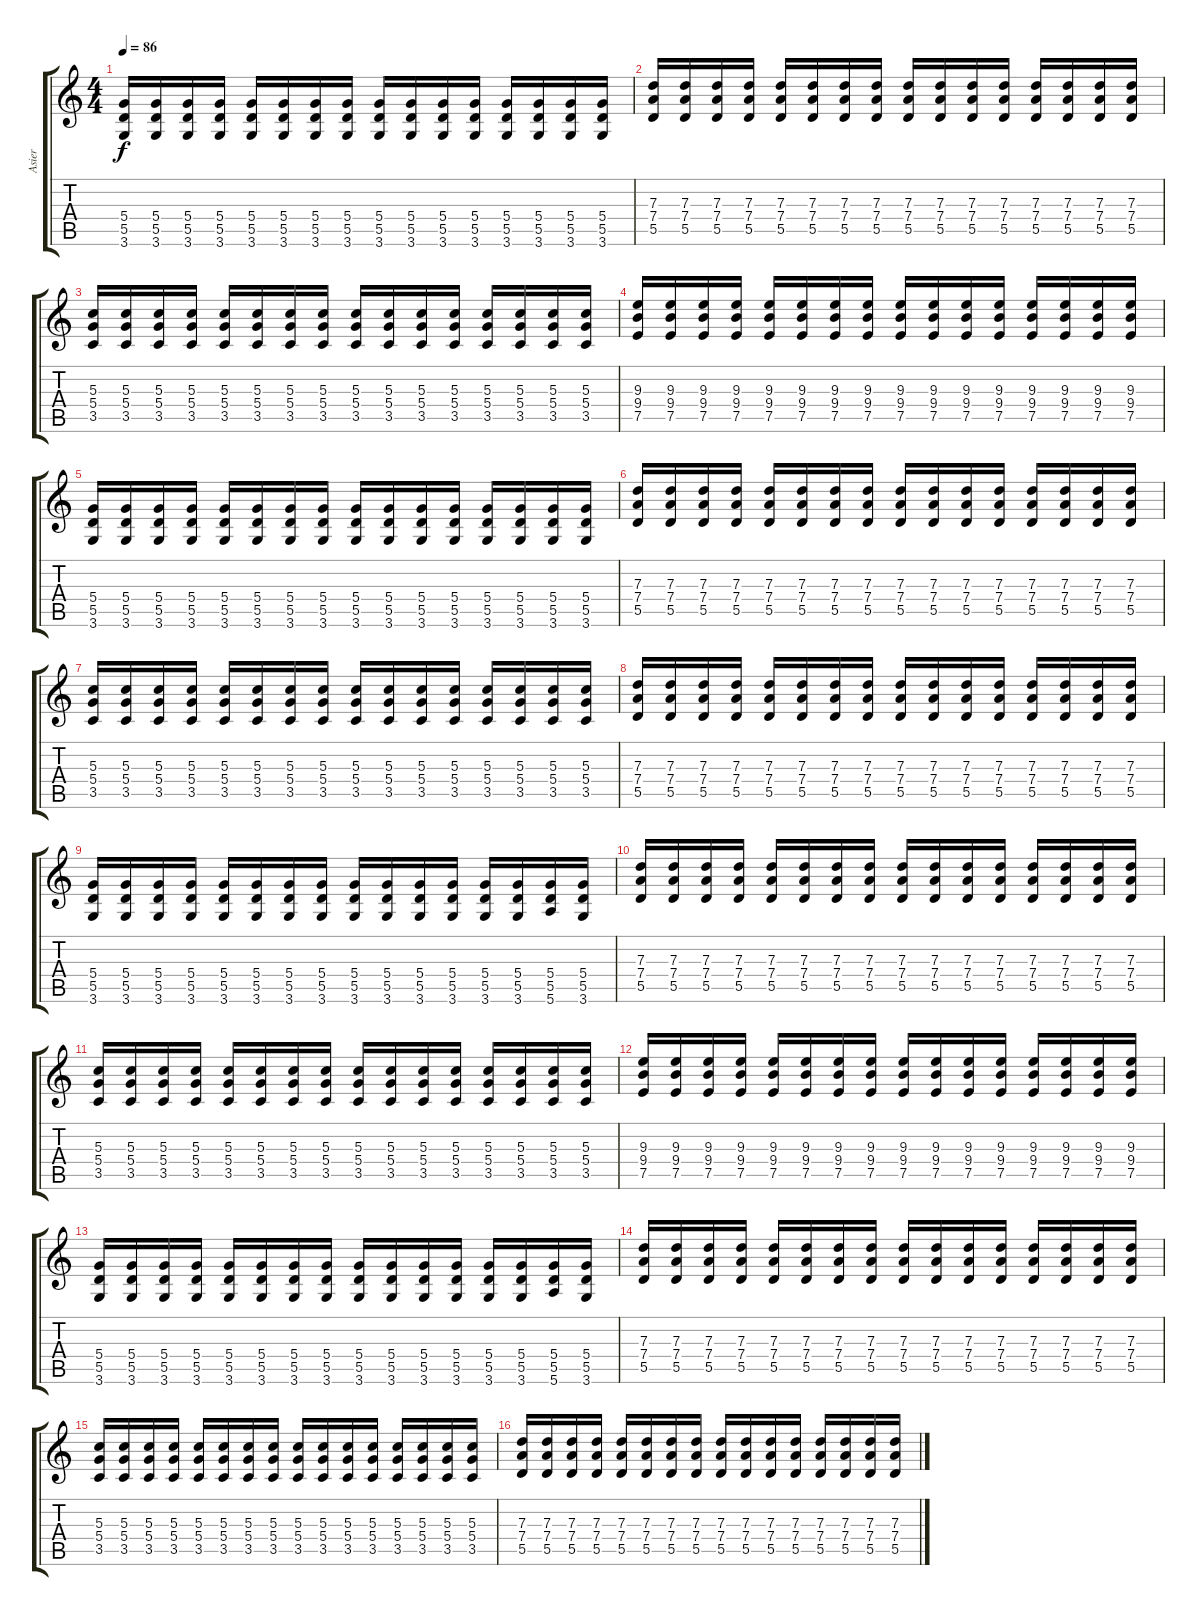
\track ("Asier" "Asier") {instrument overdrivenguitar}
\staff {score tabs}
\tuning (E4 B3 G3 D3 A2 E2) {hide}
\ts (4 4)
\tempo 86
\clef g2
\ks c
(5.4 5.5 3.6).16{dy f} (5.4 5.5 3.6).16 (5.4 5.5 3.6).16 (5.4 5.5 3.6).16 (5.4 5.5 3.6).16 (5.4 5.5 3.6).16 (5.4 5.5 3.6).16 (5.4 5.5 3.6).16 (5.4 5.5 3.6).16 (5.4 5.5 3.6).16 (5.4 5.5 3.6).16 (5.4 5.5 3.6).16 (5.4 5.5 3.6).16 (5.4 5.5 3.6).16 (5.4 5.5 3.6).16 (5.4 5.5 3.6).16 |
(7.3 7.4 5.5).16 (7.3 7.4 5.5).16 (7.3 7.4 5.5).16 (7.3 7.4 5.5).16 (7.3 7.4 5.5).16 (7.3 7.4 5.5).16 (7.3 7.4 5.5).16 (7.3 7.4 5.5).16 (7.3 7.4 5.5).16 (7.3 7.4 5.5).16 (7.3 7.4 5.5).16 (7.3 7.4 5.5).16 (7.3 7.4 5.5).16 (7.3 7.4 5.5).16 (7.3 7.4 5.5).16 (7.3 7.4 5.5).16 |
(5.3 5.4 3.5).16 (5.3 5.4 3.5).16 (5.3 5.4 3.5).16 (5.3 5.4 3.5).16 (5.3 5.4 3.5).16 (5.3 5.4 3.5).16 (5.3 5.4 3.5).16 (5.3 5.4 3.5).16 (5.3 5.4 3.5).16 (5.3 5.4 3.5).16 (5.3 5.4 3.5).16 (5.3 5.4 3.5).16 (5.3 5.4 3.5).16 (5.3 5.4 3.5).16 (5.3 5.4 3.5).16 (5.3 5.4 3.5).16 |
(9.3 9.4 7.5).16 (9.3 9.4 7.5).16 (9.3 9.4 7.5).16 (9.3 9.4 7.5).16 (9.3 9.4 7.5).16 (9.3 9.4 7.5).16 (9.3 9.4 7.5).16 (9.3 9.4 7.5).16 (9.3 9.4 7.5).16 (9.3 9.4 7.5).16 (9.3 9.4 7.5).16 (9.3 9.4 7.5).16 (9.3 9.4 7.5).16 (9.3 9.4 7.5).16 (9.3 9.4 7.5).16 (9.3 9.4 7.5).16 |
(5.4 5.5 3.6).16 (5.4 5.5 3.6).16 (5.4 5.5 3.6).16 (5.4 5.5 3.6).16 (5.4 5.5 3.6).16 (5.4 5.5 3.6).16 (5.4 5.5 3.6).16 (5.4 5.5 3.6).16 (5.4 5.5 3.6).16 (5.4 5.5 3.6).16 (5.4 5.5 3.6).16 (5.4 5.5 3.6).16 (5.4 5.5 3.6).16 (5.4 5.5 3.6).16 (5.4 5.5 3.6).16 (5.4 5.5 3.6).16 |
(7.3 7.4 5.5).16 (7.3 7.4 5.5).16 (7.3 7.4 5.5).16 (7.3 7.4 5.5).16 (7.3 7.4 5.5).16 (7.3 7.4 5.5).16 (7.3 7.4 5.5).16 (7.3 7.4 5.5).16 (7.3 7.4 5.5).16 (7.3 7.4 5.5).16 (7.3 7.4 5.5).16 (7.3 7.4 5.5).16 (7.3 7.4 5.5).16 (7.3 7.4 5.5).16 (7.3 7.4 5.5).16 (7.3 7.4 5.5).16 |
(5.3 5.4 3.5).16 (5.3 5.4 3.5).16 (5.3 5.4 3.5).16 (5.3 5.4 3.5).16 (5.3 5.4 3.5).16 (5.3 5.4 3.5).16 (5.3 5.4 3.5).16 (5.3 5.4 3.5).16 (5.3 5.4 3.5).16 (5.3 5.4 3.5).16 (5.3 5.4 3.5).16 (5.3 5.4 3.5).16 (5.3 5.4 3.5).16 (5.3 5.4 3.5).16 (5.3 5.4 3.5).16 (5.3 5.4 3.5).16 |
(7.3 7.4 5.5).16 (7.3 7.4 5.5).16 (7.3 7.4 5.5).16 (7.3 7.4 5.5).16 (7.3 7.4 5.5).16 (7.3 7.4 5.5).16 (7.3 7.4 5.5).16 (7.3 7.4 5.5).16 (7.3 7.4 5.5).16 (7.3 7.4 5.5).16 (7.3 7.4 5.5).16 (7.3 7.4 5.5).16 (7.3 7.4 5.5).16 (7.3 7.4 5.5).16 (7.3 7.4 5.5).16 (7.3 7.4 5.5).16 |
(5.4 5.5 3.6).16 (5.4 5.5 3.6).16 (5.4 5.5 3.6).16 (5.4 5.5 3.6).16 (5.4 5.5 3.6).16 (5.4 5.5 3.6).16 (5.4 5.5 3.6).16 (5.4 5.5 3.6).16 (5.4 5.5 3.6).16 (5.4 5.5 3.6).16 (5.4 5.5 3.6).16 (5.4 5.5 3.6).16 (5.4 5.5 3.6).16 (5.4 5.5 3.6).16 (5.4 5.5 5.6).16 (5.4 5.5 3.6).16 |
(7.3 7.4 5.5).16 (7.3 7.4 5.5).16 (7.3 7.4 5.5).16 (7.3 7.4 5.5).16 (7.3 7.4 5.5).16 (7.3 7.4 5.5).16 (7.3 7.4 5.5).16 (7.3 7.4 5.5).16 (7.3 7.4 5.5).16 (7.3 7.4 5.5).16 (7.3 7.4 5.5).16 (7.3 7.4 5.5).16 (7.3 7.4 5.5).16 (7.3 7.4 5.5).16 (7.3 7.4 5.5).16 (7.3 7.4 5.5).16 |
(5.3 5.4 3.5).16 (5.3 5.4 3.5).16 (5.3 5.4 3.5).16 (5.3 5.4 3.5).16 (5.3 5.4 3.5).16 (5.3 5.4 3.5).16 (5.3 5.4 3.5).16 (5.3 5.4 3.5).16 (5.3 5.4 3.5).16 (5.3 5.4 3.5).16 (5.3 5.4 3.5).16 (5.3 5.4 3.5).16 (5.3 5.4 3.5).16 (5.3 5.4 3.5).16 (5.3 5.4 3.5).16 (5.3 5.4 3.5).16 |
(9.3 9.4 7.5).16 (9.3 9.4 7.5).16 (9.3 9.4 7.5).16 (9.3 9.4 7.5).16 (9.3 9.4 7.5).16 (9.3 9.4 7.5).16 (9.3 9.4 7.5).16 (9.3 9.4 7.5).16 (9.3 9.4 7.5).16 (9.3 9.4 7.5).16 (9.3 9.4 7.5).16 (9.3 9.4 7.5).16 (9.3 9.4 7.5).16 (9.3 9.4 7.5).16 (9.3 9.4 7.5).16 (9.3 9.4 7.5).16 |
(5.4 5.5 3.6).16 (5.4 5.5 3.6).16 (5.4 5.5 3.6).16 (5.4 5.5 3.6).16 (5.4 5.5 3.6).16 (5.4 5.5 3.6).16 (5.4 5.5 3.6).16 (5.4 5.5 3.6).16 (5.4 5.5 3.6).16 (5.4 5.5 3.6).16 (5.4 5.5 3.6).16 (5.4 5.5 3.6).16 (5.4 5.5 3.6).16 (5.4 5.5 3.6).16 (5.4 5.5 5.6).16 (5.4 5.5 3.6).16 |
(7.3 7.4 5.5).16 (7.3 7.4 5.5).16 (7.3 7.4 5.5).16 (7.3 7.4 5.5).16 (7.3 7.4 5.5).16 (7.3 7.4 5.5).16 (7.3 7.4 5.5).16 (7.3 7.4 5.5).16 (7.3 7.4 5.5).16 (7.3 7.4 5.5).16 (7.3 7.4 5.5).16 (7.3 7.4 5.5).16 (7.3 7.4 5.5).16 (7.3 7.4 5.5).16 (7.3 7.4 5.5).16 (7.3 7.4 5.5).16 |
(5.3 5.4 3.5).16 (5.3 5.4 3.5).16 (5.3 5.4 3.5).16 (5.3 5.4 3.5).16 (5.3 5.4 3.5).16 (5.3 5.4 3.5).16 (5.3 5.4 3.5).16 (5.3 5.4 3.5).16 (5.3 5.4 3.5).16 (5.3 5.4 3.5).16 (5.3 5.4 3.5).16 (5.3 5.4 3.5).16 (5.3 5.4 3.5).16 (5.3 5.4 3.5).16 (5.3 5.4 3.5).16 (5.3 5.4 3.5).16 |
(7.3 7.4 5.5).16 (7.3 7.4 5.5).16 (7.3 7.4 5.5).16 (7.3 7.4 5.5).16 (7.3 7.4 5.5).16 (7.3 7.4 5.5).16 (7.3 7.4 5.5).16 (7.3 7.4 5.5).16 (7.3 7.4 5.5).16 (7.3 7.4 5.5).16 (7.3 7.4 5.5).16 (7.3 7.4 5.5).16 (7.3 7.4 5.5).16 (7.3 7.4 5.5).16 (7.3 7.4 5.5).16 (7.3 7.4 5.5).16
